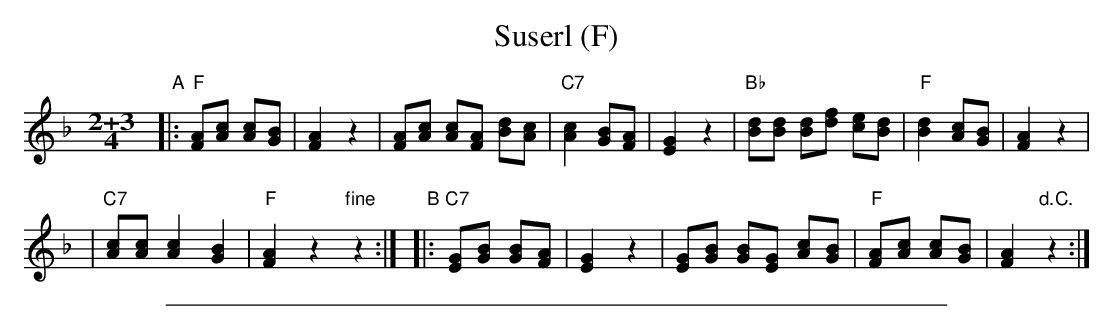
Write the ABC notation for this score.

X:1
T: Suserl (F)
M: 2+3/4
L: 1/8
M: 2+3/4
L: 1/8
K: F
"A"|: "F"[AF][cA] [cA][BG] | [A2F2] z2 \
| [AF][cA] [cA][AF] [dB][cA] \
| "C7"[c2A2] [BG][AF] | [G2E2] z2 \
| "Bb"[dB][dB] [dB][fd] [ec][dB] \
| "F"[d2B2] [cA][BG] | [A2F2]  z2 |
| "C7"[cA][cA] [c2A2] [B2G2] | "F"[A2F2] z2 "fine"z2 :| \
"B"|: "C7"[GE][BG] [BG][AF] | [G2E2] z2 \
| [GE][BG] [BG][GE] [cA][BG] \
| "F"[AF][cA] [cA][BG] | [A2F2] "d.C."z2 :|
